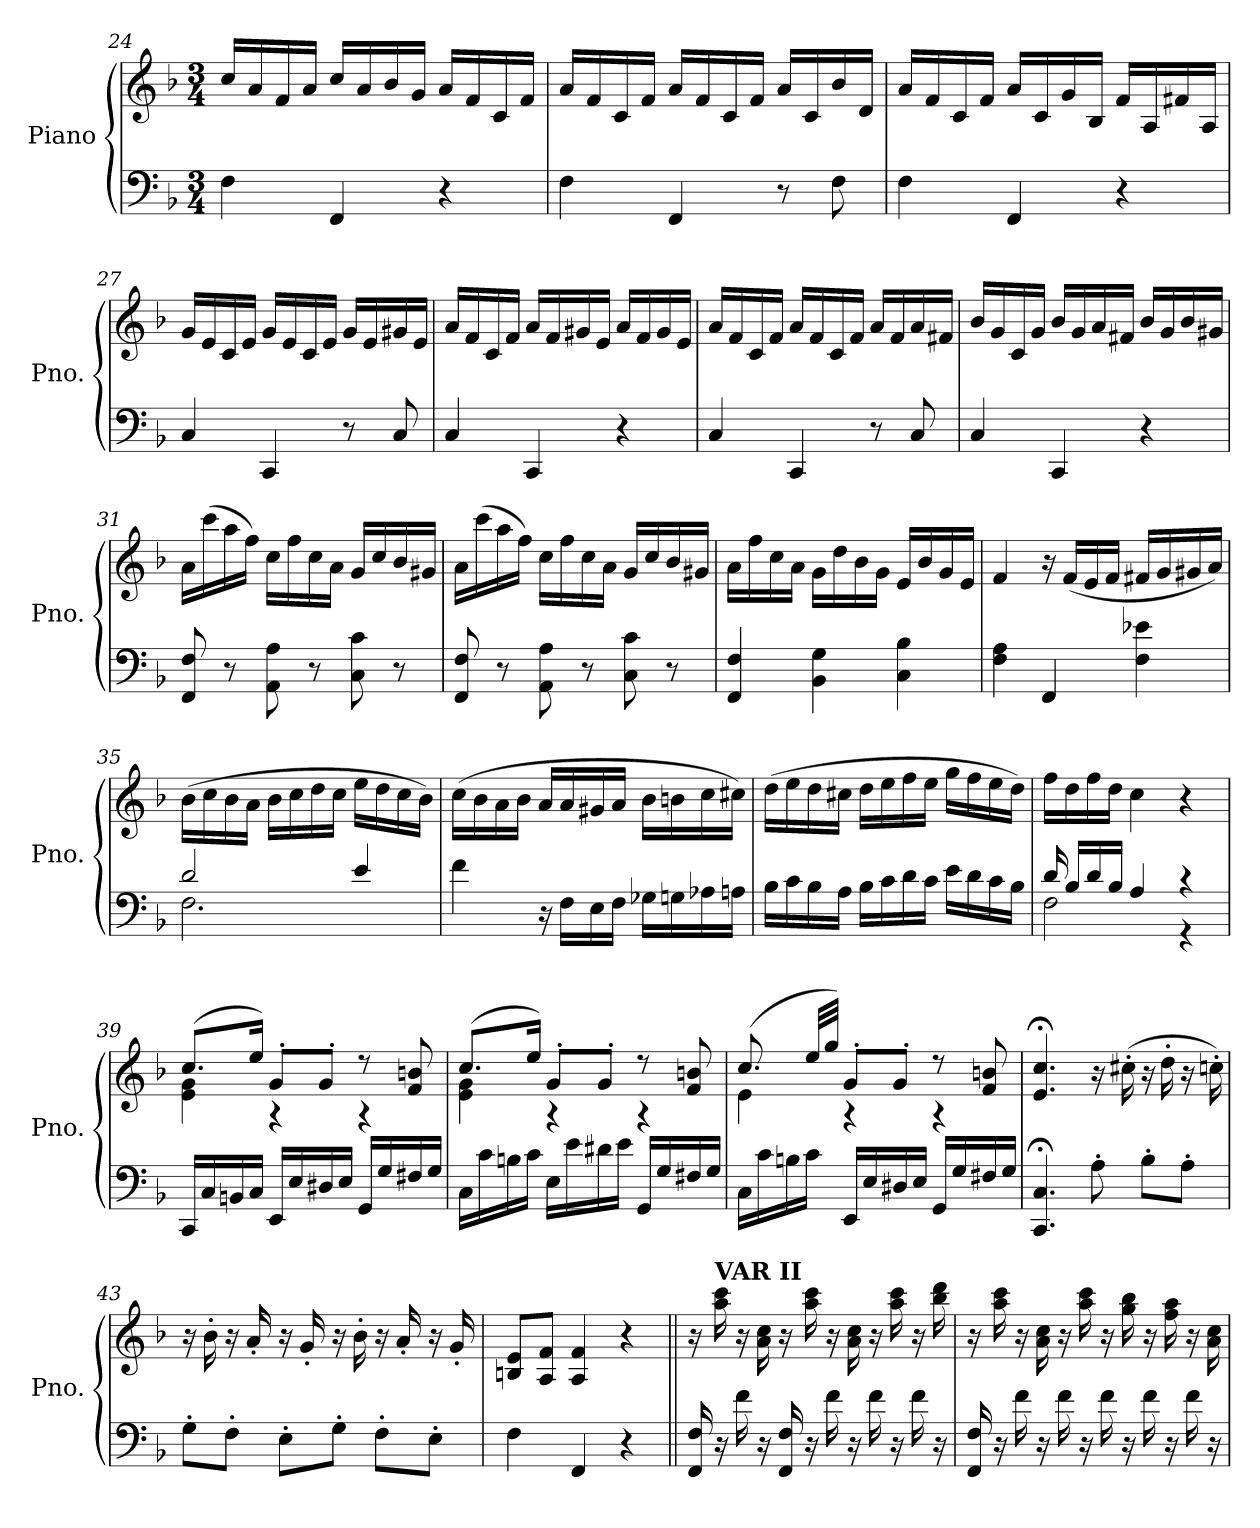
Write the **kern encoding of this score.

**kern	**kern
*part1	*part1
*staff2	*staff1
*I"Piano	*
*I'Pno.	*
*clefF4	*clefG2
*k[b-]	*k[b-]
*F:	*F:
*M3/4	*M3/4
=24	=24
4F\	16cc/LL
.	16a/
.	16f/
.	16a/JJ
4FF/	16cc/LL
.	16a/
.	16b-/
.	16g/JJ
4r	16a/LL
.	16f/
.	16c/
.	16f/JJ
!!LO:LB:g=z
=25	=25
4F\	16a/LL
.	16f/
.	16c/
.	16f/JJ
4FF/	16a/LL
.	16f/
.	16c/
.	16f/JJ
8r	16a/LL
.	16c/
8F\	16b-/
.	16d/JJ
=26	=26
4F\	16a/LL
.	16f/
.	16c/
.	16f/JJ
4FF/	16a/LL
.	16c/
.	16g/
.	16B-/JJ
4r	16f/LL
.	16A/
.	16f#X/
.	16A/JJ
=27	=27
4C/	16g/LL
.	16e/
.	16c/
.	16e/JJ
4CC/	16g/LL
.	16e/
.	16c/
.	16e/JJ
8r	16g/LL
.	16e/
8C/	16g#X/
.	16e/JJ
!!LO:PB:g=z
=28	=28
4C/	16a/LL
.	16f/
.	16c/
.	16f/JJ
4CC/	16a/LL
.	16f/
.	16g#X/
.	16e/JJ
4r	16a/LL
.	16f/
.	16g#/
.	16e/JJ
=29	=29
4C/	16a/LL
.	16f/
.	16c/
.	16f/JJ
4CC/	16a/LL
.	16f/
.	16c/
.	16f/JJ
8r	16a/LL
.	16f/
8C/	16a/
.	16f#X/JJ
=30	=30
4C/	16b-/LL
.	16g/
.	16c/
.	16g/JJ
4CC/	16b-/LL
.	16g/
.	16a/
.	16f#X/JJ
4r	16b-/LL
.	16g/
.	16b-/
.	16g#X/JJ
!!LO:LB:g=z
=31	=31
8FF/ 8F/	16a\LL
.	(>16ccc\
8r	16aa\
.	16ff\JJ)
8AA\ 8A\	16cc\LL
.	16ff\
8r	16cc\
.	16a\JJ
8C\ 8c\	16g/LL
.	16cc/
8r	16b-/
.	16g#X/JJ
=32	=32
8FF/ 8F/	16a\LL
.	(>16ccc\
8r	16aa\
.	16ff\JJ)
8AA\ 8A\	16cc\LL
.	16ff\
8r	16cc\
.	16a\JJ
8C\ 8c\	16g/LL
.	16cc/
8r	16b-/
.	16g#X/JJ
=33	=33
4FF/ 4F/	16a\LL
.	16ff\
.	16cc\
.	16a\JJ
4BB-\ 4G\	16g\LL
.	16dd\
.	16b-\
.	16g\JJ
4C\ 4B-\	16e/LL
.	16b-/
.	16g/
.	16e/JJ
=34	=34
4F\ 4A\	4f/
4FF/	16r
.	(<16f/LL
.	16e/
.	16f/JJ
4F\ 4e-X\	16f#X/LL
.	16g/
.	16g#X/
.	16a/JJ)
!!LO:LB:g=z
=35	=35
*^	*
2d/	2.F\	(>16b-\LL
.	.	16cc\
.	.	16b-\
.	.	16a\JJ
.	.	16b-\LL
.	.	16cc\
.	.	16dd\
.	.	16cc\JJ
4e/	.	16ee\LL
.	.	16dd\
.	.	16cc\
.	.	16b-\JJ)
*v	*v	*
=36	=36
4f\	(>16cc\LL
.	16b-\
.	16a\
.	16b-\JJ
16r	16a/LL
16F\LL	16a/
16E\	16g#X/
16F\JJ	16a/JJ
16G-X\LL	16b-\LL
16Gn\	16bn\
16A-X\	16cc\
16An\JJ	16cc#X\JJ)
=37	=37
16B-\LL	(>16dd\LL
16c\	16ee\
16B-\	16dd\
16A\JJ	16cc#X\JJ
16B-\LL	16dd\LL
16c\	16ee\
16d\	16ff\
16c\JJ	16ee\JJ
16e\LL	16gg\LL
16d\	16ff\
16c\	16ee\
16B-\JJ	16dd\JJ)
!!LO:LB:g=z
=38	=38
*^	*
16d/	2F\	16ff\LL
16B-/LL	.	16dd\
16d/	.	16ff\
16B-/JJ	.	16dd\JJ
4A/	.	4cc\
4r	4r	4r
*v	*v	*
=39	=39
*	*^
16CC/LL	(>8.cc/L	4e\ 4g\
16C/	.	.
16BBn/	.	.
16C/JJ	16ee/Jk)	.
16EE/LL	8g'/L	4r
16E/	.	.
16D#X/	8g'/J	.
16E/JJ	.	.
16GG/LL	8r	4r
16G/	.	.
16F#X/	8f/ 8bn/	.
16G/JJ	.	.
=40	=40	=40
16C\LL	(>8.cc/L	4e\ 4g\
16c\	.	.
16Bn\	.	.
16c\JJ	16ee/Jk)	.
16E\LL	8g'/L	4r
16e\	.	.
16d#X\	8g'/J	.
16e\JJ	.	.
16GG/LL	8r	4r
16G/	.	.
16F#X/	8f/ 8bn/	.
16G/JJ	.	.
!!LO:LB:g=z	!!
=41	=41	=41
16C\LL	(>8.cc/	4e\
16c\	.	.
16Bn\	.	.
16c\JJ	32ee/LLL	.
.	32gg/JJJ)	.
16EE/LL	8g'/L	4r
16E/	.	.
16D#X/	8g'/J	.
16E/JJ	.	.
16GG/LL	8r	4r
16G/	.	.
16F#X/	8f/ 8bn/	.
16G/JJ	.	.
*	*v	*v
=42	=42
4.CC/;< 4.C/;<	4.e/;< 4.cc/;<
8A'\	16r
.	(>16cc#X'\
8B-'\L	16r
.	16dd'\
8A'\J	16r
.	16ccn'\)
=43	=43
8G'\L	16r
.	16b-'\
8F'\J	16r
.	16a'/
8E'\L	16r
.	16g'/
8G'\J	16r
.	16b-'\
8F'\L	16r
.	16a'/
8E'\J	16r
.	16g'/
=44	=44
4F\	8Bn/ 8e/L
.	8A/ 8f/J
4FF/	4A/ 4f/
4r	4r
!!LO:LB:g=z
=45||	=45||
16FF/ 16F/	16r
!	!LO:TX:a:B:t=VAR II
16r	16aa\ 16ccc\
16f\	16r
16r	16a\ 16cc\
16FF/ 16F/	16r
16r	16aa\ 16ccc\
16f\	16r
16r	16a\ 16cc\
16f\	16r
16r	16aa\ 16ccc\
16f\	16r
16r	16bb-\ 16ddd\
=46	=46
16FF/ 16F/	16r
16r	16aa\ 16ccc\
16f\	16r
16r	16a\ 16cc\
16f\	16r
16r	16aa\ 16ccc\
16f\	16r
16r	16gg\ 16bb-\
16f\	16r
16r	16ff\ 16aa\
16f\	16r
16r	16a\ 16cc\
=	=
*-	*-
